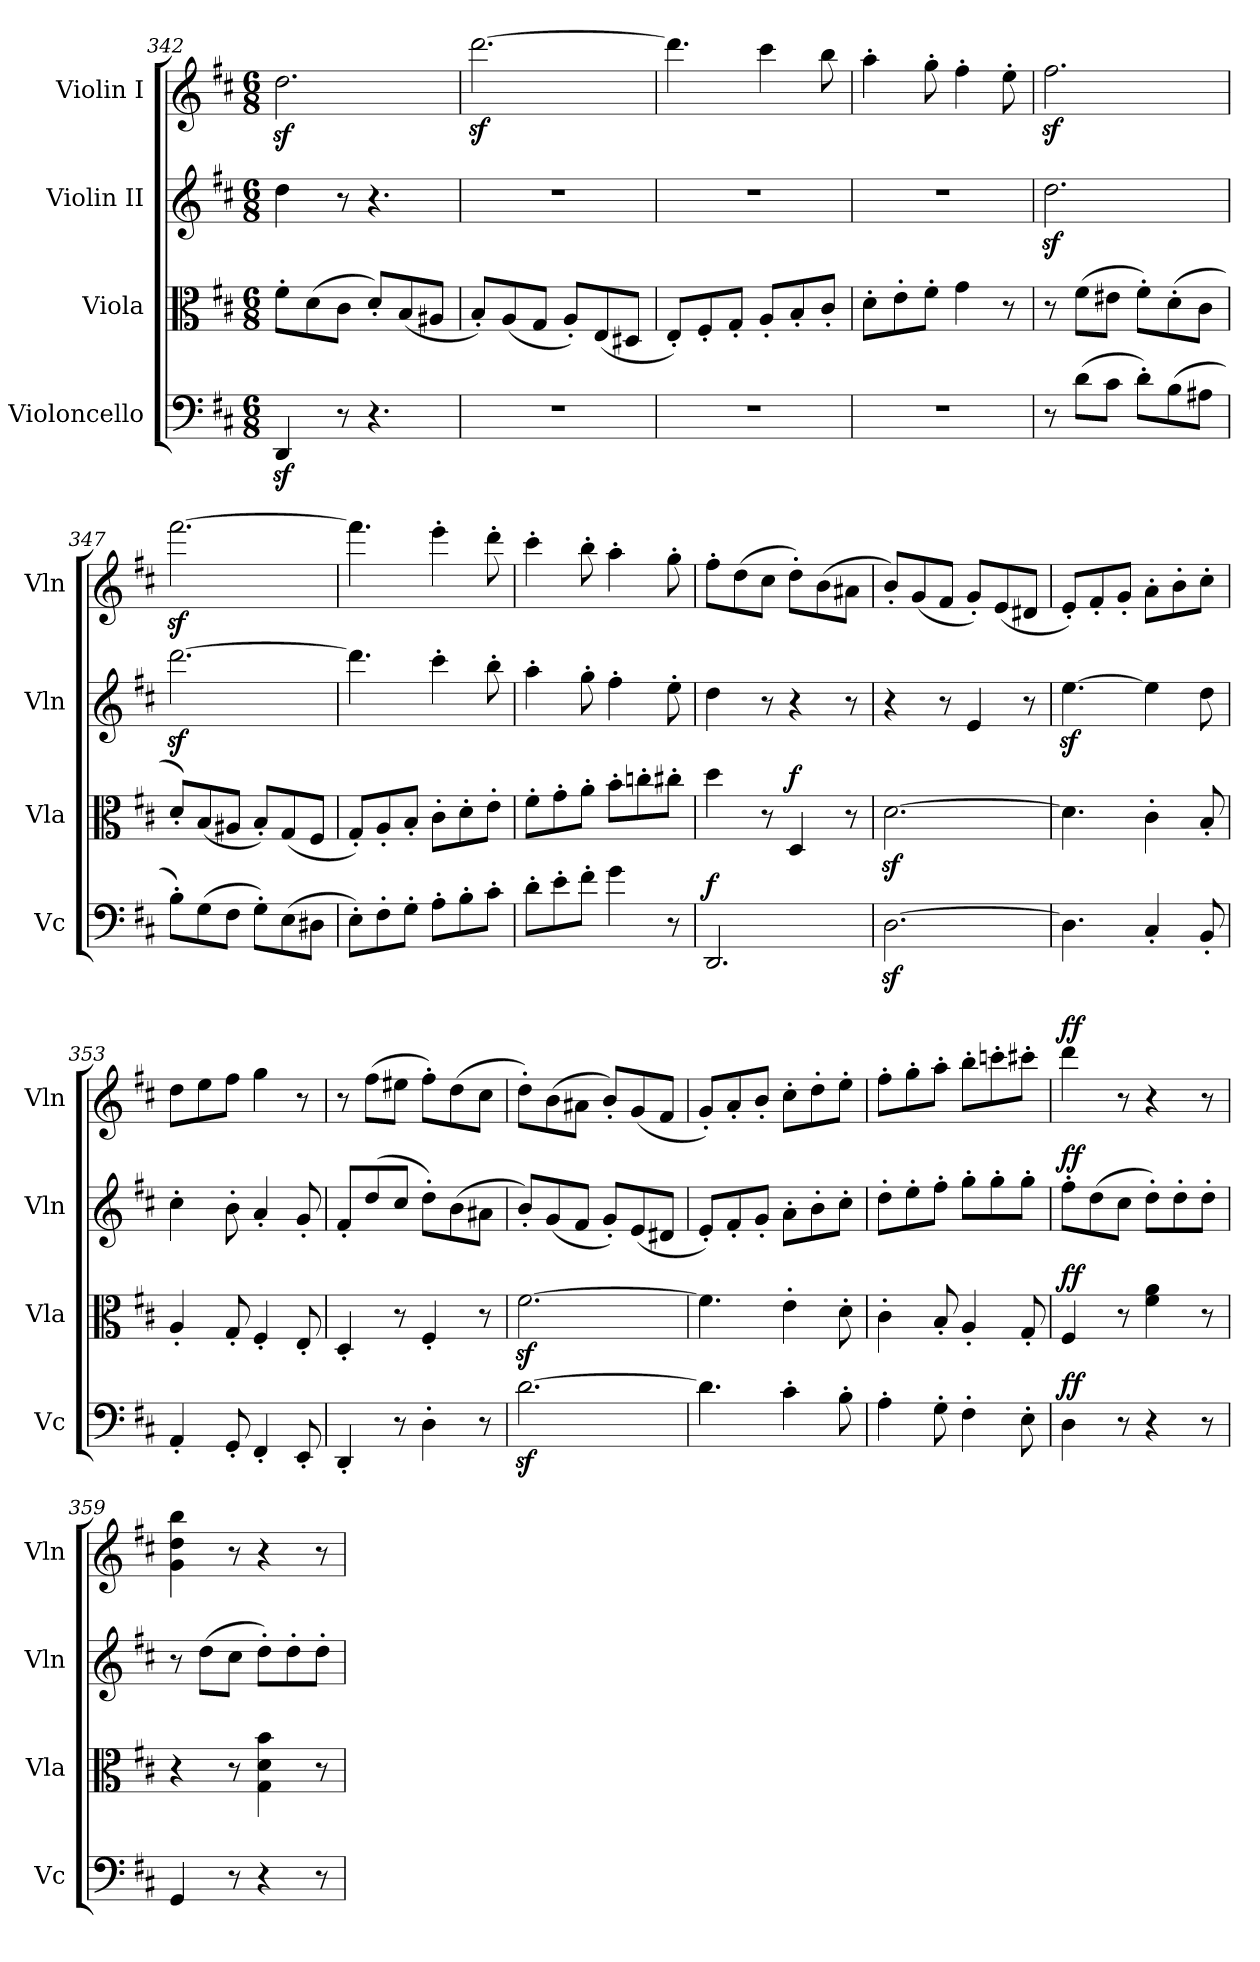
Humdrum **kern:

**kern	**dynam	**kern	**dynam	**kern	**dynam	**kern	**dynam
*part4	*part4	*part3	*part3	*part2	*part2	*part1	*part1
*staff4	*staff4	*staff3	*staff3	*staff2	*staff2	*staff1	*staff1
*I"Violoncello	*	*I"Viola	*	*I"Violin II	*	*I"Violin I	*
*I'Vc	*	*I'Vla	*	*I'Vln	*	*I'Vln	*
*clefF4	*	*clefC3	*	*clefG2	*	*clefG2	*
*k[f#c#]	*	*k[f#c#]	*	*k[f#c#]	*	*k[f#c#]	*
*M6/8	*	*M6/8	*	*M6/8	*	*M6/8	*
=342	=342	=342	=342	=342	=342	=342	=342
4DDz>	.	8f#'L	.	4dd	.	2.ddz>	.
.	.	(8d	.	.	.	.	.
8r	.	8c#J	.	8r	.	.	.
4.r	.	8d'L)	.	4.r	.	.	.
.	.	(8B	.	.	.	.	.
.	.	8A#XJ	.	.	.	.	.
=343	=343	=343	=343	=343	=343	=343	=343
2.r	.	8B'L)	.	2.r	.	[2.dddz>	.
.	.	(8A	.	.	.	.	.
.	.	8GJ	.	.	.	.	.
.	.	8A'L)	.	.	.	.	.
.	.	(8E	.	.	.	.	.
.	.	8D#XJ	.	.	.	.	.
=344	=344	=344	=344	=344	=344	=344	=344
2.r	.	8E'L)	.	2.r	.	4.ddd]	.
.	.	8F#'	.	.	.	.	.
.	.	8G'J	.	.	.	.	.
.	.	8A'L	.	.	.	4ccc#	.
.	.	8B'	.	.	.	.	.
.	.	8c#'J	.	.	.	8bb	.
=345	=345	=345	=345	=345	=345	=345	=345
2.r	.	8d'L	.	2.r	.	4aa'	.
.	.	8e'	.	.	.	.	.
.	.	8f#'J	.	.	.	8gg'	.
.	.	4g	.	.	.	4ff#'	.
.	.	8r	.	.	.	8ee'	.
=346	=346	=346	=346	=346	=346	=346	=346
8r	.	8r	.	2.ddz>	.	2.ff#z>	.
(8dL	.	(8f#L	.	.	.	.	.
8c#J	.	8e#XJ	.	.	.	.	.
8d'L)	.	8f#'L)	.	.	.	.	.
(8B	.	(8d'	.	.	.	.	.
8A#XJ	.	8c#J	.	.	.	.	.
=347	=347	=347	=347	=347	=347	=347	=347
8B'L)	.	8d'L)	.	[2.dddz>	.	[2.fff#z>	.
(8G	.	(8B	.	.	.	.	.
8F#J	.	8A#XJ	.	.	.	.	.
8G'L)	.	8B'L)	.	.	.	.	.
(8E	.	(8G	.	.	.	.	.
8D#XJ	.	8F#J	.	.	.	.	.
=348	=348	=348	=348	=348	=348	=348	=348
8E'L)	.	8G'L)	.	4.ddd]	.	4.fff#]	.
8F#'	.	8A'	.	.	.	.	.
8G'J	.	8B'J	.	.	.	.	.
8A'L	.	8c#'L	.	4ccc#'	.	4eee'	.
8B'	.	8d'	.	.	.	.	.
8c#'J	.	8e'J	.	8bb'	.	8ddd'	.
=349	=349	=349	=349	=349	=349	=349	=349
8d'L	.	8f#'L	.	4aa'	.	4ccc#'	.
8e'	.	8g'	.	.	.	.	.
8f#'J	.	8a'J	.	8gg'	.	8bb'	.
4g	.	8b'L	.	4ff#'	.	4aa'	.
.	.	8ccn'	.	.	.	.	.
8r	.	8cc#X'J	.	8ee'	.	8gg'	.
=350	=350	=350	=350	=350	=350	=350	=350
!	!LO:DY:a	!	!	!	!	!	!
2.DD	f	4dd	.	4dd	.	8ff#'L	.
.	.	.	.	.	.	(8dd	.
.	.	8r	.	8r	.	8cc#J	.
!	!	!	!LO:DY:a	!	!	!	!
.	.	4D	f	4r	.	8dd'L)	.
.	.	.	.	.	.	(8b	.
.	.	8r	.	8r	.	8a#XJ	.
=351	=351	=351	=351	=351	=351	=351	=351
[2.Dz>	.	[2.dz>	.	4r	.	8b'L)	.
.	.	.	.	.	.	(8g	.
.	.	.	.	8r	.	8f#J	.
.	.	.	.	4e	.	8g'L)	.
.	.	.	.	.	.	(8e	.
.	.	.	.	8r	.	8d#XJ	.
=352	=352	=352	=352	=352	=352	=352	=352
4.D]	.	4.d]	.	[4.eez>	.	8e'L)	.
.	.	.	.	.	.	8f#'	.
.	.	.	.	.	.	8g'J	.
4C#'	.	4c#'	.	4ee]	.	8a'L	.
.	.	.	.	.	.	8b'	.
8BB'	.	8B'	.	8dd	.	8cc#'J	.
=353	=353	=353	=353	=353	=353	=353	=353
4AA'	.	4A'	.	4cc#'	.	8ddL	.
.	.	.	.	.	.	8ee	.
8GG'	.	8G'	.	8b'	.	8ff#J	.
4FF#'	.	4F#'	.	4a'	.	4gg	.
8EE'	.	8E'	.	8g'	.	8r	.
=354	=354	=354	=354	=354	=354	=354	=354
4DD'	.	4D'	.	8f#'L	.	8r	.
.	.	.	.	(8dd	.	(8ff#L	.
8r	.	8r	.	8cc#J	.	8ee#XJ	.
4D'	.	4F#'	.	8dd'L)	.	8ff#'L)	.
.	.	.	.	(8b	.	(8dd	.
8r	.	8r	.	8a#XJ	.	8cc#J	.
=355	=355	=355	=355	=355	=355	=355	=355
[2.dz>	.	[2.f#z>	.	8b'L)	.	8dd'L)	.
.	.	.	.	(8g	.	(8b	.
.	.	.	.	8f#J	.	8a#XJ	.
.	.	.	.	8g'L)	.	8b'L)	.
.	.	.	.	(8e	.	(8g	.
.	.	.	.	8d#XJ	.	8f#J	.
=356	=356	=356	=356	=356	=356	=356	=356
4.d]	.	4.f#]	.	8e'L)	.	8g'L)	.
.	.	.	.	8f#'	.	8a'	.
.	.	.	.	8g'J	.	8b'J	.
4c#'	.	4e'	.	8a'L	.	8cc#'L	.
.	.	.	.	8b'	.	8dd'	.
8B'	.	8d'	.	8cc#'J	.	8ee'J	.
=357	=357	=357	=357	=357	=357	=357	=357
4A'	.	4c#'	.	8dd'L	.	8ff#'L	.
.	.	.	.	8ee'	.	8gg'	.
8G'	.	8B'	.	8ff#'J	.	8aa'J	.
4F#'	.	4A'	.	8gg'L	.	8bb'L	.
.	.	.	.	8gg'	.	8cccn'	.
8E'	.	8G'	.	8gg'J	.	8ccc#X'J	.
=358	=358	=358	=358	=358	=358	=358	=358
!	!LO:DY:a	!	!LO:DY:a	!	!LO:DY:a	!	!LO:DY:a
4D	ff	4F#	ff	8ff#'L	ff	4ddd	ff
.	.	.	.	(8dd	.	.	.
8r	.	8r	.	8cc#J	.	8r	.
4r	.	4f# 4a	.	8dd'L)	.	4r	.
.	.	.	.	8dd'	.	.	.
8r	.	8r	.	8dd'J	.	8r	.
=359	=359	=359	=359	=359	=359	=359	=359
4GG	.	4r	.	8r	.	4g 4dd 4bb	.
.	.	.	.	(8ddL	.	.	.
8r	.	8r	.	8cc#J	.	8r	.
4r	.	4G 4d 4b	.	8dd'L)	.	4r	.
.	.	.	.	8dd'	.	.	.
8r	.	8r	.	8dd'J	.	8r	.
=	=	=	=	=	=	=	=
*-	*-	*-	*-	*-	*-	*-	*-
